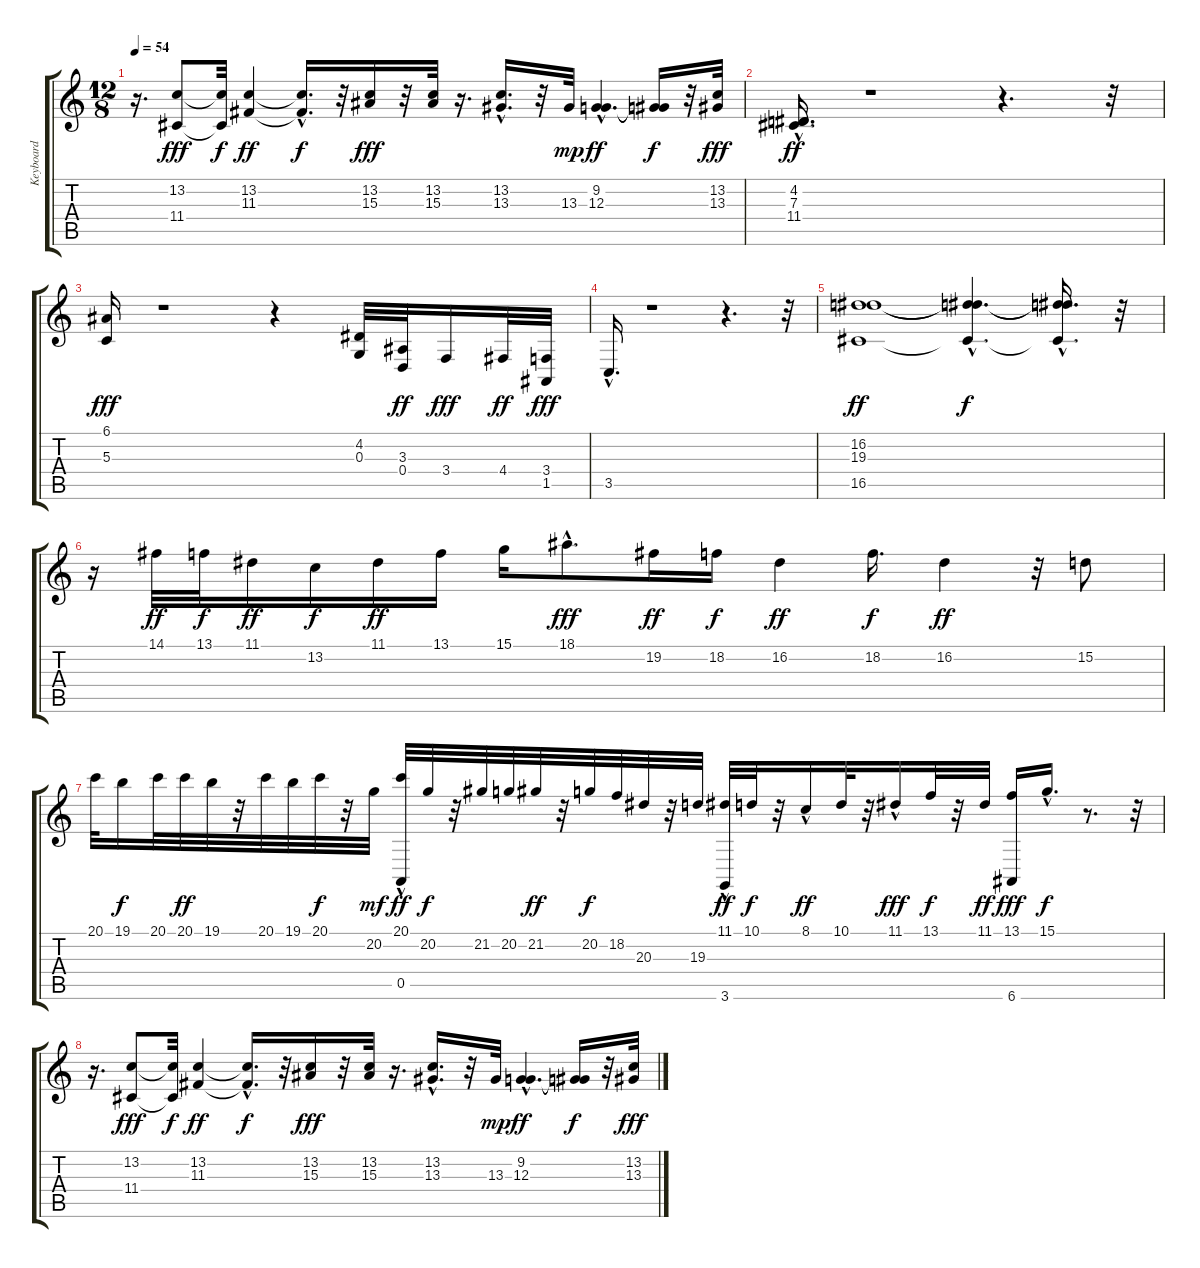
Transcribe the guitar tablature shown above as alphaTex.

\track ("Keyboard" "Keyboard") {instrument rockorgan}
\staff {score tabs}
\tuning (E4 B3 G3 D3 A2 E2) {hide}
\ts (12 8)
\tempo 54
\clef g2
\ks c
r.16{d dy f} (13.2 11.4).8{dy fff} (13.2{t} 11.4{t}).32{dy f} (13.2 11.3).4{dy ff} (13.2{hac t} 11.3{hac t}).16{d dy f} r.32 (13.2 15.3).16{dy fff} r.32 (13.2 15.3).32 r.16{d} (13.2{hac} 13.3{hac}).16{d} r.32 13.3.32{dy mp} (9.2{hac} 12.3{hac}).4{d dy ff} (9.2{t} 12.3{t}).16{dy f} r.32 (13.2 13.3).32{dy fff} |
(4.2{hac} 7.3 11.4).16{d dy ff} r.1 r.4{d} r.32 |
(6.1 5.3).16{dy fff} r.1 r.4 (4.2 0.3).32 (3.3 0.4).32{dy ff} 3.4.16{dy fff} 4.4.32{dy ff} (3.4 1.5).32{dy fff} |
3.5{hac}.16{d} r.1 r.4{d} r.32 |
(16.2 19.3 16.5).1{dy ff} (16.2{hac t} 19.3{hac t} 16.5{hac t}).4{d dy f} (16.2{hac t} 19.3{hac t} 16.5{hac t}).16{d} r.32 |
r.16 14.1.32{dy ff} 13.1.32{dy f} 11.1.16{dy ff} 13.2.16{dy f} 11.1.16{dy ff} 13.1.16 15.1.16 18.1{hac}.8{d dy fff} 19.2.16{dy ff} 18.2.16{dy f} 16.2.4{dy ff} 18.2.16{d dy f} 16.2.4{dy ff} r.32 15.2.8 |
20.1.32 19.1.16{dy f} 20.1.32 20.1.32{dy ff} 19.1.32 r.32 20.1.32 19.1.32 20.1.32{dy f} r.32 20.2.32{dy mf} (20.1 0.5{hac}).32{dy ff} 20.2.32{dy f} r.32 21.2.32 20.2.32 21.2.32{dy ff} r.32 20.2.32{dy f} 18.2.32 20.3.32 r.32 19.3.32 (11.1 3.6{hac}).32{dy ff} 10.1.32{dy f} r.32 8.1{hac}.16{dy ff} 10.1.32 r.32 11.1{hac}.16{dy fff} 13.1.32{dy f} r.32 11.1.32{dy ff} (13.1 6.6).16{dy fff} 15.1{hac}.16{d dy f} r.8{d} r.32 |
r.16{d} (13.2 11.4).8{dy fff} (13.2{t} 11.4{t}).32{dy f} (13.2 11.3).4{dy ff} (13.2{hac t} 11.3{hac t}).16{d dy f} r.32 (13.2 15.3).16{dy fff} r.32 (13.2 15.3).32 r.16{d} (13.2{hac} 13.3{hac}).16{d} r.32 13.3.32{dy mp} (9.2{hac} 12.3{hac}).4{d dy ff} (9.2{t} 12.3{t}).16{dy f} r.32 (13.2 13.3).32{dy fff}
